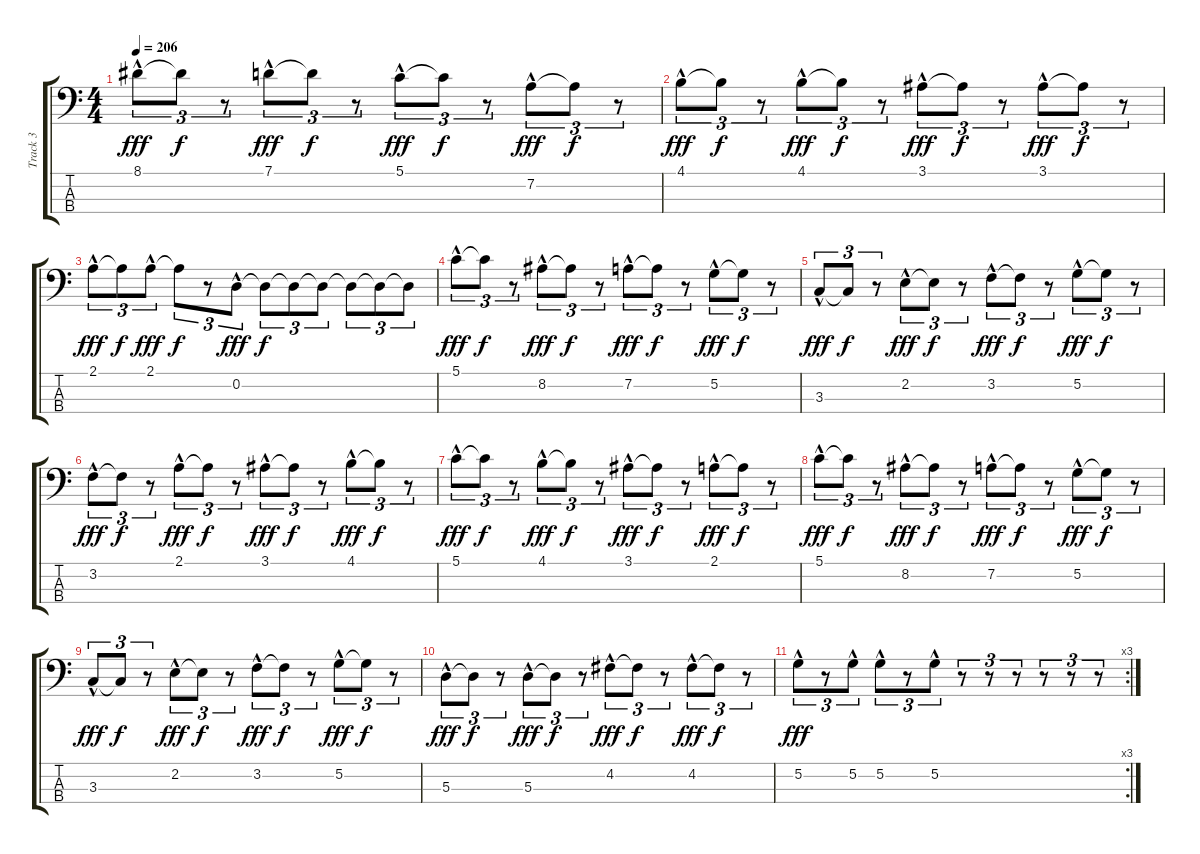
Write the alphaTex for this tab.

\track ("Track 3" "Track 3") {instrument electricbasspick}
\staff {score tabs}
\tuning (G2 D2 A1 E1) {hide}
\ts (4 4)
\tempo 206
\clef f4
\ks c
8.1{hac}.8{tu (3 2) dy fff} 8.1{t}.8{tu (3 2) dy f} r.8{tu (3 2)} 7.1{hac}.8{tu (3 2) dy fff} 7.1{t}.8{tu (3 2) dy f} r.8{tu (3 2)} 5.1{hac}.8{tu (3 2) dy fff} 5.1{t}.8{tu (3 2) dy f} r.8{tu (3 2)} 7.2{hac}.8{tu (3 2) dy fff} 7.2{t}.8{tu (3 2) dy f} r.8{tu (3 2)} |
4.1{hac}.8{tu (3 2) dy fff} 4.1{t}.8{tu (3 2) dy f} r.8{tu (3 2)} 4.1{hac}.8{tu (3 2) dy fff} 4.1{t}.8{tu (3 2) dy f} r.8{tu (3 2)} 3.1{hac}.8{tu (3 2) dy fff} 3.1{t}.8{tu (3 2) dy f} r.8{tu (3 2)} 3.1{hac}.8{tu (3 2) dy fff} 3.1{t}.8{tu (3 2) dy f} r.8{tu (3 2)} |
2.1{hac}.8{tu (3 2) dy fff} 2.1{t}.8{tu (3 2) dy f} 2.1{hac}.8{tu (3 2) dy fff} 2.1{t}.8{tu (3 2) dy f} r.8{tu (3 2)} 0.2{hac}.8{tu (3 2) dy fff} 0.2{t}.8{tu (3 2) dy f} 0.2{t}.8{tu (3 2)} 0.2{t}.8{tu (3 2)} 0.2{t}.8{tu (3 2)} 0.2{t}.8{tu (3 2)} 0.2{t}.8{tu (3 2)} |
5.1{hac}.8{tu (3 2) dy fff} 5.1{t}.8{tu (3 2) dy f} r.8{tu (3 2)} 8.2{hac}.8{tu (3 2) dy fff} 8.2{t}.8{tu (3 2) dy f} r.8{tu (3 2)} 7.2{hac}.8{tu (3 2) dy fff} 7.2{t}.8{tu (3 2) dy f} r.8{tu (3 2)} 5.2{hac}.8{tu (3 2) dy fff} 5.2{t}.8{tu (3 2) dy f} r.8{tu (3 2)} |
3.3{hac}.8{tu (3 2) dy fff} 3.3{t}.8{tu (3 2) dy f} r.8{tu (3 2)} 2.2{hac}.8{tu (3 2) dy fff} 2.2{t}.8{tu (3 2) dy f} r.8{tu (3 2)} 3.2{hac}.8{tu (3 2) dy fff} 3.2{t}.8{tu (3 2) dy f} r.8{tu (3 2)} 5.2{hac}.8{tu (3 2) dy fff} 5.2{t}.8{tu (3 2) dy f} r.8{tu (3 2)} |
3.2{hac}.8{tu (3 2) dy fff} 3.2{t}.8{tu (3 2) dy f} r.8{tu (3 2)} 2.1{hac}.8{tu (3 2) dy fff} 2.1{t}.8{tu (3 2) dy f} r.8{tu (3 2)} 3.1{hac}.8{tu (3 2) dy fff} 3.1{t}.8{tu (3 2) dy f} r.8{tu (3 2)} 4.1{hac}.8{tu (3 2) dy fff} 4.1{t}.8{tu (3 2) dy f} r.8{tu (3 2)} |
5.1{hac}.8{tu (3 2) dy fff} 5.1{t}.8{tu (3 2) dy f} r.8{tu (3 2)} 4.1{hac}.8{tu (3 2) dy fff} 4.1{t}.8{tu (3 2) dy f} r.8{tu (3 2)} 3.1{hac}.8{tu (3 2) dy fff} 3.1{t}.8{tu (3 2) dy f} r.8{tu (3 2)} 2.1{hac}.8{tu (3 2) dy fff} 2.1{t}.8{tu (3 2) dy f} r.8{tu (3 2)} |
5.1{hac}.8{tu (3 2) dy fff} 5.1{t}.8{tu (3 2) dy f} r.8{tu (3 2)} 8.2{hac}.8{tu (3 2) dy fff} 8.2{t}.8{tu (3 2) dy f} r.8{tu (3 2)} 7.2{hac}.8{tu (3 2) dy fff} 7.2{t}.8{tu (3 2) dy f} r.8{tu (3 2)} 5.2{hac}.8{tu (3 2) dy fff} 5.2{t}.8{tu (3 2) dy f} r.8{tu (3 2)} |
3.3{hac}.8{tu (3 2) dy fff} 3.3{t}.8{tu (3 2) dy f} r.8{tu (3 2)} 2.2{hac}.8{tu (3 2) dy fff} 2.2{t}.8{tu (3 2) dy f} r.8{tu (3 2)} 3.2{hac}.8{tu (3 2) dy fff} 3.2{t}.8{tu (3 2) dy f} r.8{tu (3 2)} 5.2{hac}.8{tu (3 2) dy fff} 5.2{t}.8{tu (3 2) dy f} r.8{tu (3 2)} |
5.3{hac}.8{tu (3 2) dy fff} 5.3{t}.8{tu (3 2) dy f} r.8{tu (3 2)} 5.3{hac}.8{tu (3 2) dy fff} 5.3{t}.8{tu (3 2) dy f} r.8{tu (3 2)} 4.2{hac}.8{tu (3 2) dy fff} 4.2{t}.8{tu (3 2) dy f} r.8{tu (3 2)} 4.2{hac}.8{tu (3 2) dy fff} 4.2{t}.8{tu (3 2) dy f} r.8{tu (3 2)} |
\rc 3
5.2{hac}.8{tu (3 2) dy fff} r.8{tu (3 2)} 5.2{hac}.8{tu (3 2)} 5.2{hac}.8{tu (3 2)} r.8{tu (3 2)} 5.2{hac}.8{tu (3 2)} r.8{tu (3 2)} r.8{tu (3 2)} r.8{tu (3 2)} r.8{tu (3 2)} r.8{tu (3 2)} r.8{tu (3 2)}
